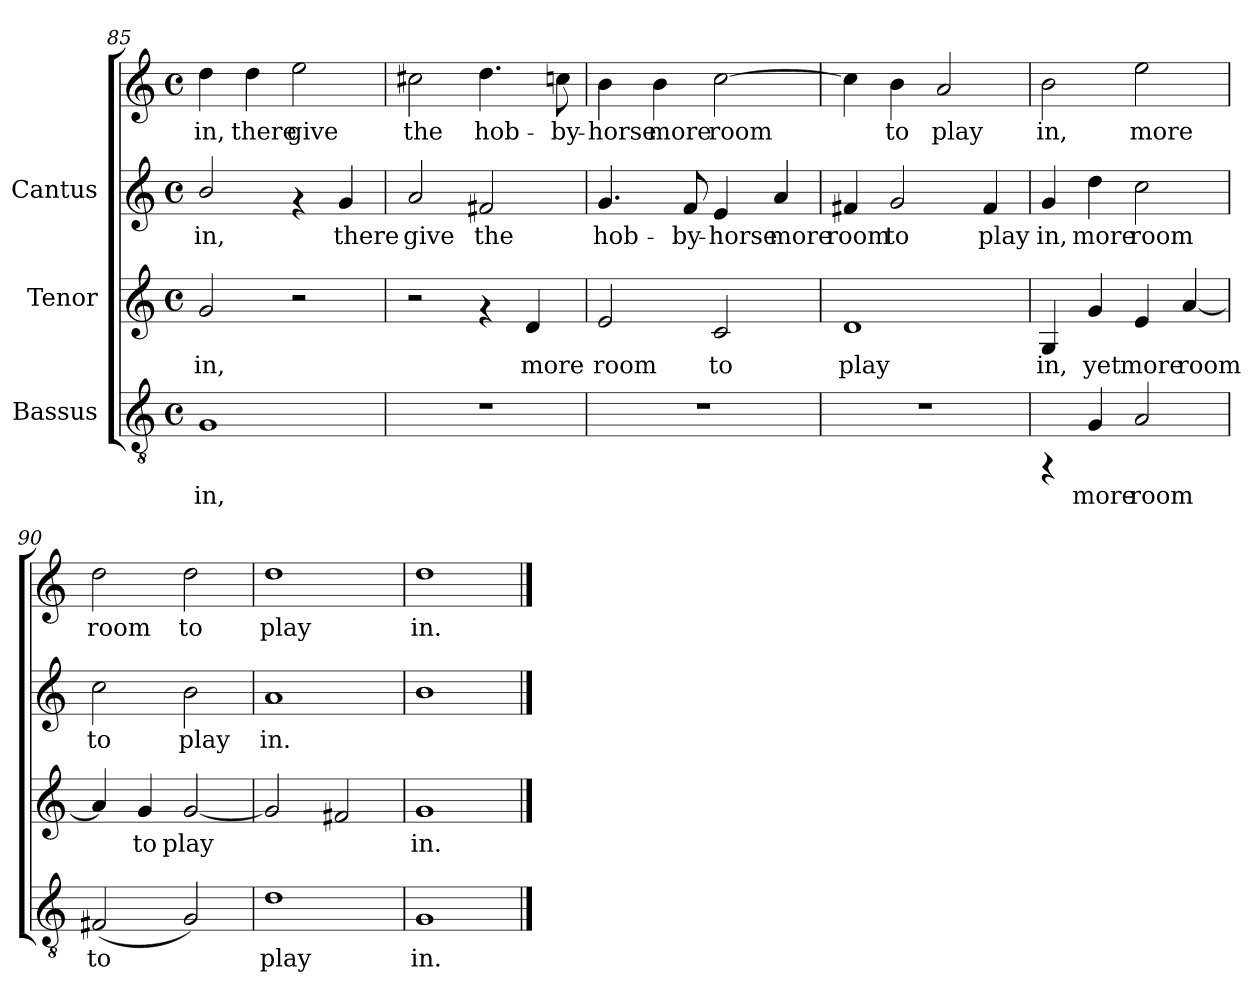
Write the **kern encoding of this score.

**kern	**text	**kern	**text	**kern	**text	**kern	**text
*part3	*part3	*part2	*part2	*part1	*part1	*part1	*part1
*staff4	*staff4	*staff3	*staff3	*staff2	*staff2	*staff1	*staff1
*I"Bassus	*	*I"Tenor	*	*I"Cantus	*	*	*
!!LO:LB:g=z
*clefGv2	*	*clefG2	*	*clefG2	*	*clefG2	*
*M4/4	*	*M4/4	*	*M4/4	*	*M4/4	*
*met(c)	*	*met(c)	*	*met(c)	*	*met(c)	*
=85	=85	=85	=85	=85	=85	=85	=85
!	!LO:LY:b:cj	!	!LO:LY:b:cj	!	!LO:LY:b:cj	!	!LO:LY:b:cj
1G	in,	2g/	in,	2b/	in,	4dd\	in,
!	!	!	!	!	!	!	!LO:LY:b:cj
.	.	.	.	.	.	4dd\	there
!	!	!	!	!	!	!	!LO:LY:b:cj
.	.	2r	.	4rf	.	2ee\	give
!	!	!	!	!	!LO:LY:b:cj	!	!
.	.	.	.	4g/	there	.	.
=86	=86	=86	=86	=86	=86	=86	=86
!	!	!	!	!	!LO:LY:b:cj	!	!LO:LY:b:cj
1r	.	2r	.	2a/	-give	2cc#X\	the
!	!	!	!	!	!LO:LY:b:cj	!	!LO:LY:b:cj
.	.	4rf	.	2f#X/	the	4.dd\	hob-
!	!	!	!LO:LY:b:cj	!	!	!	!
.	.	4d/	more	.	.	.	.
!	!	!	!	!	!	!	!LO:LY:b:cj
.	.	.	.	.	.	8ccn\	-by-
=87	=87	=87	=87	=87	=87	=87	=87
!	!	!	!LO:LY:b:cj	!	!LO:LY:b:cj	!	!LO:LY:b:cj
1r	.	2e/	room	4.g/	hob-	4b\	horse
!	!	!	!	!	!	!	!LO:LY:b:cj
.	.	.	.	.	.	4b\	more
!	!	!	!	!	!LO:LY:b:cj	!	!
.	.	.	.	8f/	-by-	.	.
!	!	!	!LO:LY:b:cj	!	!LO:LY:b:cj	!	!LO:LY:b:cj
.	.	2c/	to	4e/	-horse	[>2cc\	room
!	!	!	!	!	!LO:LY:b:cj	!	!
.	.	.	.	4a/	more	.	.
=88	=88	=88	=88	=88	=88	=88	=88
!	!	!	!LO:LY:b:cj	!	!LO:LY:b:cj	!	!LO:LY:b:cj
1r	.	1d	play	4f#X/	room	4cc\]	.
!	!	!	!	!	!LO:LY:b:cj	!	!LO:LY:b:cj
.	.	.	.	2g/	to	4b\	to
!	!	!	!	!	!	!	!LO:LY:b:cj
.	.	.	.	.	.	2a/	play
!	!	!	!	!	!LO:LY:b:cj	!	!
.	.	.	.	4f#/	play	.	.
=89	=89	=89	=89	=89	=89	=89	=89
!	!	!	!LO:LY:b:cj	!	!LO:LY:b:cj	!	!LO:LY:b:cj
4rFF	.	4G/	in,	4g/	in,	2b\	in,
!	!LO:LY:b:cj	!	!LO:LY:b:cj	!	!LO:LY:b:cj	!	!
4G/	more	4g/	yet	4dd\	more	.	.
!	!LO:LY:b:cj	!	!LO:LY:b:cj	!	!LO:LY:b:cj	!	!LO:LY:b:cj
2A/	room	4e/	more	2cc\	room	2ee\	more
!	!	!	!LO:LY:b:cj	!	!	!	!
.	.	[<4a/	room	.	.	.	.
!!LO:PB:g=z
=90	=90	=90	=90	=90	=90	=90	=90
!	!LO:LY:b:cj	!	!LO:LY:b:cj	!	!LO:LY:b:cj	!	!LO:LY:b:cj
(<2F#X/	to	4a/]	.	2cc\	to	2dd\	room
!	!	!	!LO:LY:b:cj	!	!	!	!
.	.	4g/	to	.	.	.	.
!	!LO:LY:b:cj	!	!LO:LY:b:cj	!	!LO:LY:b:cj	!	!LO:LY:b:cj
2G/)	.	[<2g/	play	2b\	play	2dd\	to
=91	=91	=91	=91	=91	=91	=91	=91
!	!LO:LY:b:cj	!	!	!	!LO:LY:b:cj	!	!LO:LY:b:cj
1d	play	2g/]	.	1a	in.	1dd	play
.	.	2f#X/	.	.	.	.	.
=92	=92	=92	=92	=92	=92	=92	=92
!	!LO:LY:b:cj	!	!LO:LY:b:cj	!	!	!	!LO:LY:b:cj
1G	in.	1g	in.	1b	.	1dd	in.
==	==	==	==	==	==	==	==
*-	*-	*-	*-	*-	*-	*-	*-
